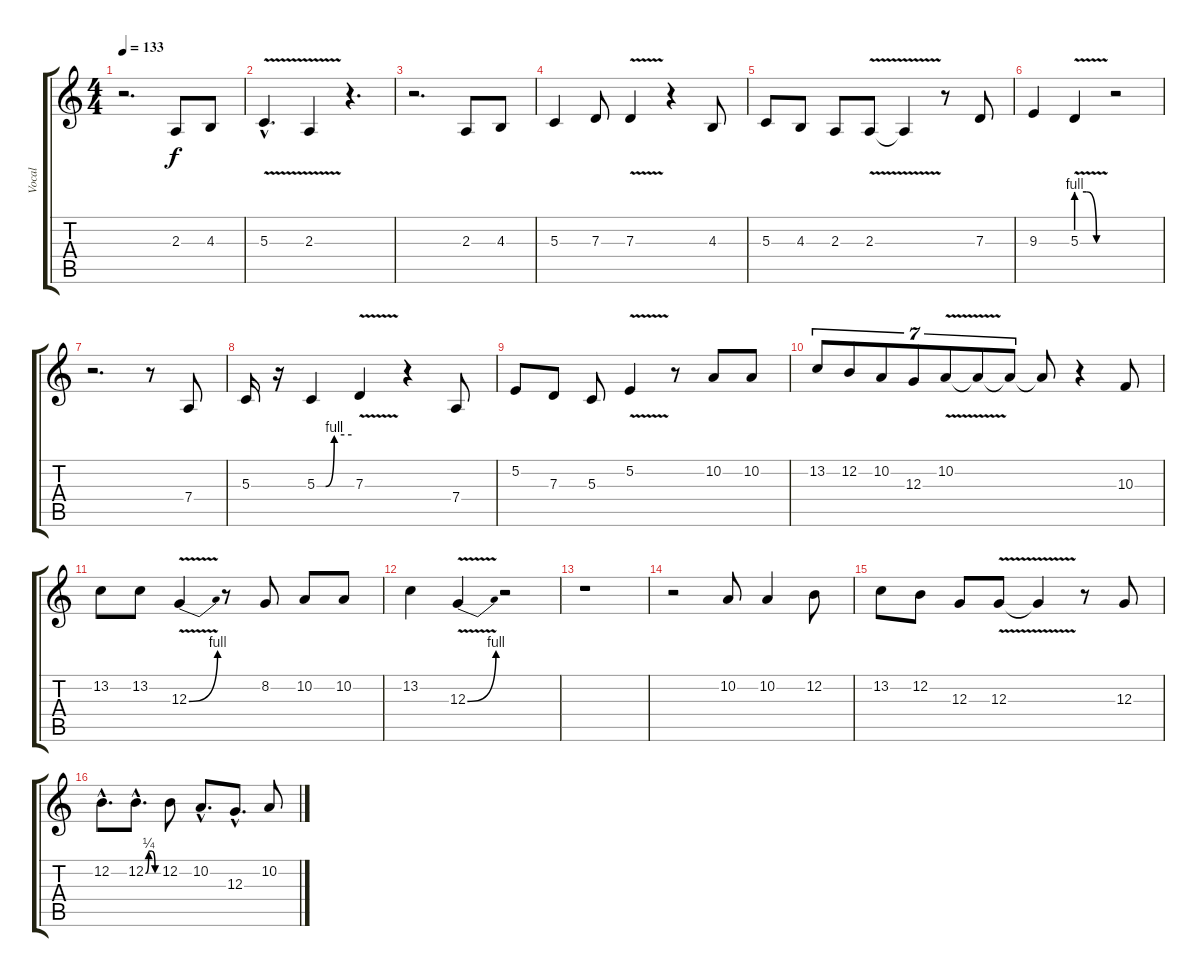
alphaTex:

\track ("Vocal" "Vocal") {instrument tenorsax}
\staff {score tabs}
\tuning (E4 B3 G3 D3 A2 E2) {hide}
\ts (4 4)
\tempo 133
\clef g2
\ks c
r.2{d dy f} 2.3.8 4.3.8 |
5.3{v hac}.4{d} 2.3{v}.4 r.4{d} |
r.2{d} 2.3.8 4.3.8 |
5.3.4 7.3.8 7.3{v}.4 r.4 4.3.8 |
5.3.8 4.3.8 2.3.8 2.3{v}.8 2.3{t}.4 r.8 7.3.8 |
9.3.4 5.3{be (custom 0 4 20 4 40 0 60 0) v}.4 r.2 |
r.2{d} r.8 7.4.8 |
5.3.16 r.16 5.3{be (custom 0 0 15 0 30 4 60 4)}.4 7.3{v}.4 r.4 7.4.8 |
5.2.8 7.3.8 5.3.8 5.2{v}.4 r.8 10.2.8 10.2.8 |
13.2.8{tu (7 4)} 12.2.8{tu (7 4)} 10.2.8{tu (7 4)} 12.3.8{tu (7 4)} 10.2{v}.8{tu (7 4)} 10.2{t}.8{tu (7 4)} 10.2{t}.8{tu (7 4)} 10.2{t}.8 r.4 10.3.8 |
13.2.8 13.2.8 12.3{be (bend 0 0 60 4) v}.4 r.8 8.2.8 10.2.8 10.2.8 |
13.2.4 12.3{be (bend 0 0 60 4) v}.4 r.2 |
r.1 |
r.2 10.2.8 10.2.4 12.2.8 |
13.2.8 12.2.8 12.3.8 12.3{v}.8 12.3{t}.4 r.8 12.3.8 |
12.2{hac}.8{d} 12.2{be (custom 0 0 15 1 30 1 45 0 60 0) hac}.8{d} 12.2.8 10.2{hac}.8{d} 12.3{hac}.8{d} 10.2.8
